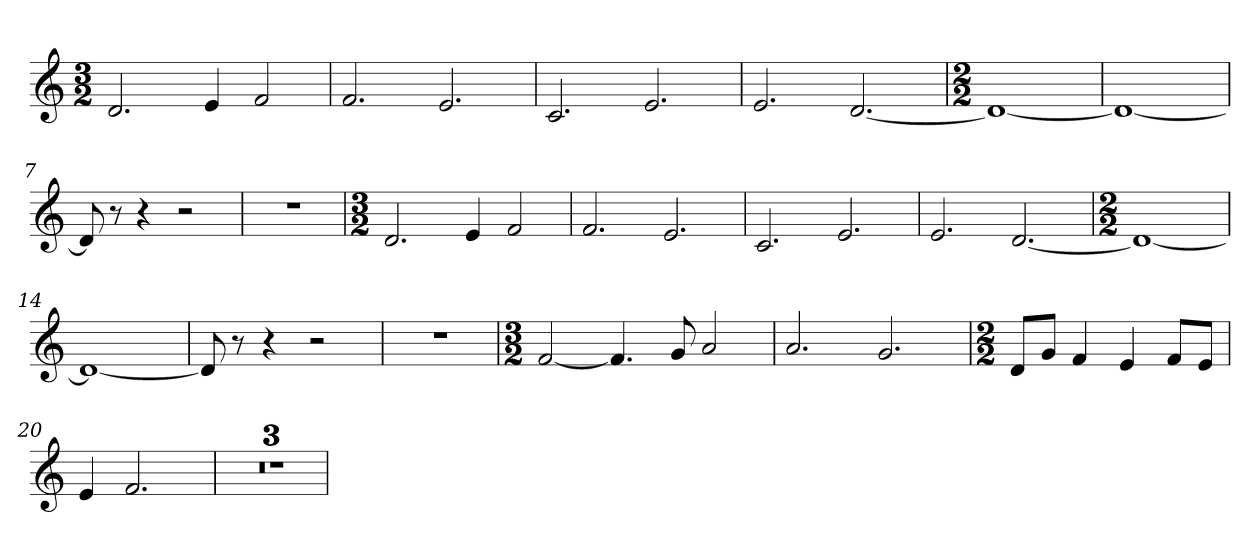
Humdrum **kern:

**kern
*part1
*staff1
*clefG2
*k[]
*a:
*M3/2
=1
2.d
4e
2f
=2
2.f
2.e
=3
2.c
2.e
=4
2.e
[2.d
=5
*M2/2
1d_
=6
1d_
=7
8d]
8r
4r
2r
=8
1r
=9
*M3/2
2.d
4e
2f
=10
2.f
2.e
=11
2.c
2.e
=12
2.e
[2.d
=13
*M2/2
1d_
=14
1d_
=15
8d]
8r
4r
2r
=16
1r
=17
*M3/2
[2f
4.f]
8g
2a
=18
2.a
2.g
=19
*M2/2
8dL
8gJ
4f
4e
8fL
8eJ
=20
4e
2.f
=21
1r
=22
1r
=23
1r
=
*-
